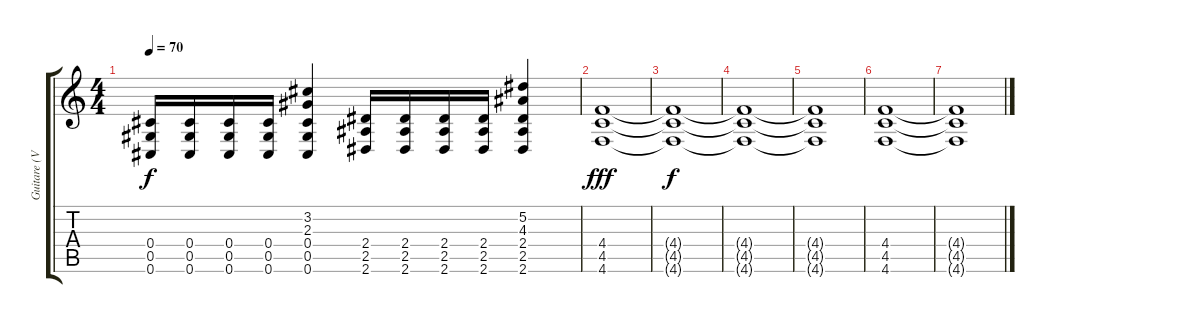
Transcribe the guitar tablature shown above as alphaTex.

\track ("Guitare (Virus)" "Guitare (V") {instrument distortionguitar}
\staff {score tabs}
\tuning (Eb4 Bb3 Gb3 Db3 Ab2 Db2) {hide}
\ts (4 4)
\tempo 70
\clef g2
\ks c
(0.4 0.5 0.6).16{dy f} (0.4 0.5 0.6).16 (0.4 0.5 0.6).16 (0.4 0.5 0.6).16 (3.2 2.3 0.4 0.5 0.6).4 (2.4 2.5 2.6).16 (2.4 2.5 2.6).16 (2.4 2.5 2.6).16 (2.4 2.5 2.6).16 (5.2 4.3 2.4 2.5 2.6).4 |
(4.4 4.5 4.6).1{dy fff} |
(4.4{t} 4.5{t} 4.6{t}).1{dy f} |
(4.4{t} 4.5{t} 4.6{t}).1 |
(4.4{t} 4.5{t} 4.6{t}).1 |
(4.4 4.5 4.6).1 |
(4.4{t} 4.5{t} 4.6{t}).1
